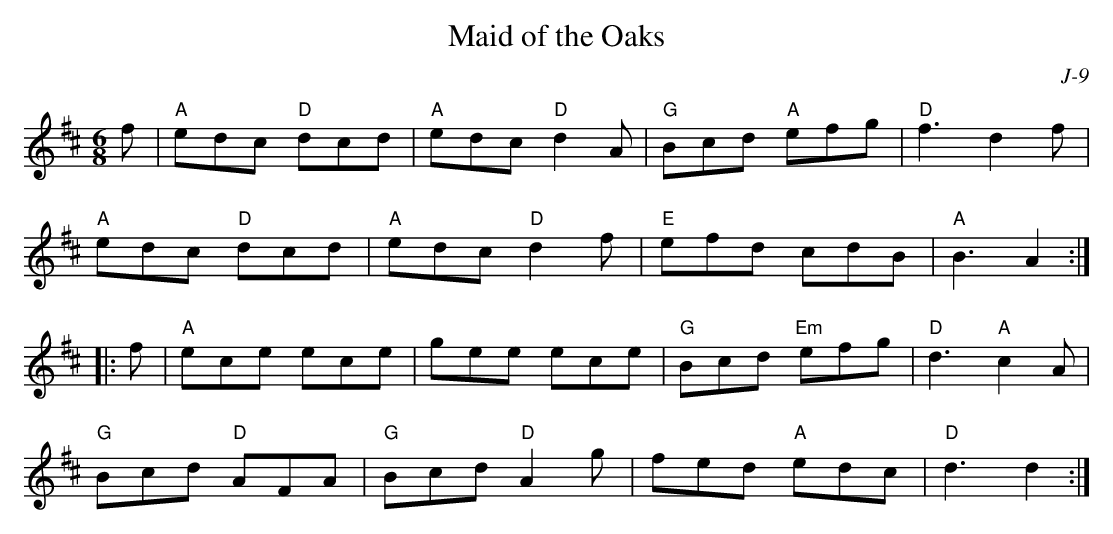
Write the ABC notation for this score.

X:1
T: Maid of the Oaks
C: J-9
M: 6/8
K: D
f| "A"edc "D"dcd| "A"edc "D"d2A| "G"Bcd "A"efg| "D"f3 d2f|
"A"edc "D"dcd| "A"edc "D"d2f| "E"efd cdB| "A"B3 A2 :|
|:\
f| "A"ece ece| gee ece| "G"Bcd "Em"efg| "D"d3 "A"c2A|
"G"Bcd "D"AFA| "G"Bcd "D"A2 g|fed "A"edc| "D"d3 d2 :|
